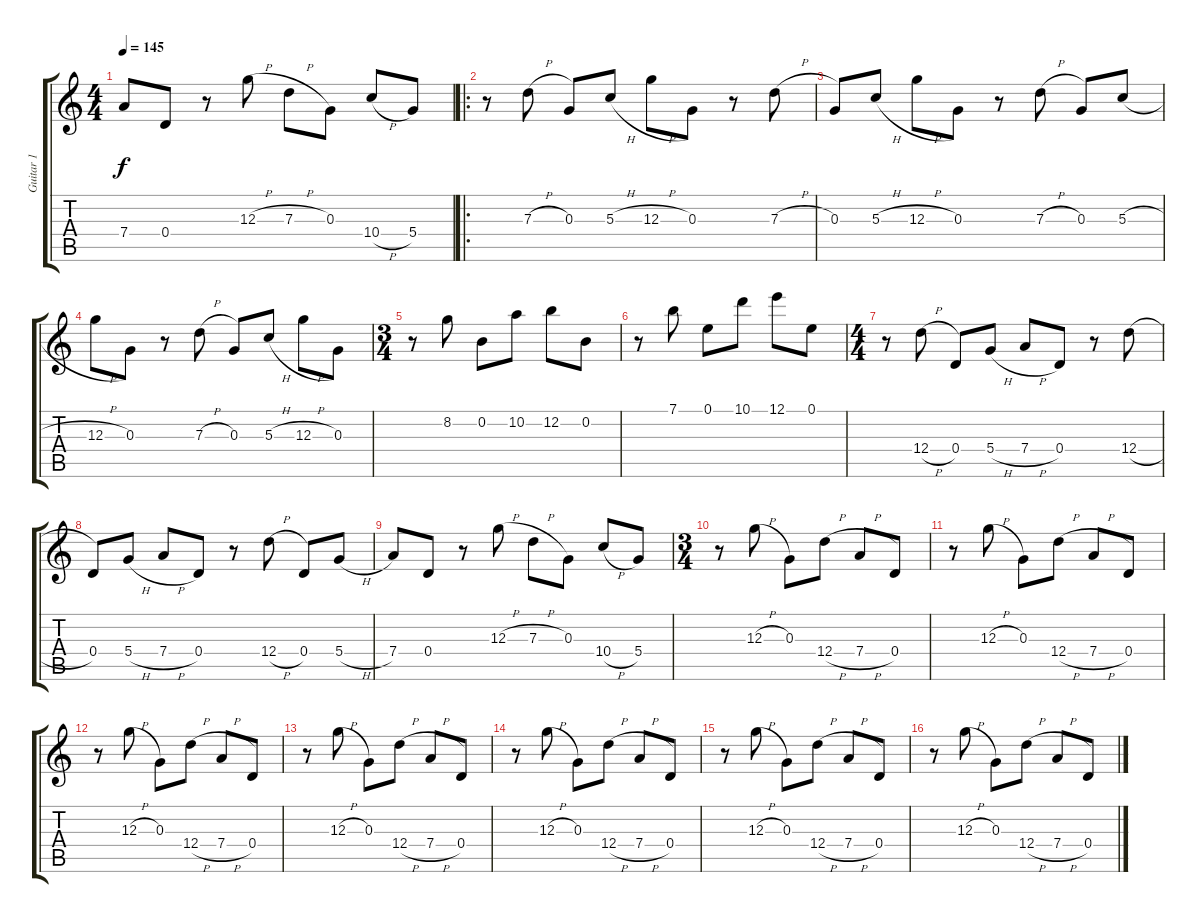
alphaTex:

\track ("Guitar 1" "Guitar 1") {instrument electricguitarclean}
\staff {score tabs}
\tuning (E4 B3 G3 D3 A2 D2) {hide}
\ts (4 4)
\tempo 145
\clef g2
\ks c
7.4.8{dy f} 0.4.8 r.8 12.3{h}.8 7.3{h}.8 0.3.8 10.4{h}.8 5.4.8 |
\ro
r.8 7.3{h}.8 0.3.8 5.3{h}.8 12.3{h}.8 0.3.8 r.8 7.3{h}.8 |
0.3.8 5.3{h}.8 12.3{h}.8 0.3.8 r.8 7.3{h}.8 0.3.8 5.3{h}.8 |
12.3{h}.8 0.3.8 r.8 7.3{h}.8 0.3.8 5.3{h}.8 12.3{h}.8 0.3.8 |
\ts (3 4)
r.8 8.2.8 0.2.8 10.2.8 12.2.8 0.2.8 |
r.8 7.1.8 0.1.8 10.1.8 12.1.8 0.1.8 |
\ts (4 4)
r.8 12.4{h}.8 0.4.8 5.4{h}.8 7.4{h}.8 0.4.8 r.8 12.4{h}.8 |
0.4.8 5.4{h}.8 7.4{h}.8 0.4.8 r.8 12.4{h}.8 0.4.8 5.4{h}.8 |
7.4.8 0.4.8 r.8 12.3{h}.8 7.3{h}.8 0.3.8 10.4{h}.8 5.4.8 |
\ts (3 4)
r.8 12.3{h}.8 0.3.8 12.4{h}.8 7.4{h}.8 0.4.8 |
r.8 12.3{h}.8 0.3.8 12.4{h}.8 7.4{h}.8 0.4.8 |
r.8 12.3{h}.8 0.3.8 12.4{h}.8 7.4{h}.8 0.4.8 |
r.8 12.3{h}.8 0.3.8 12.4{h}.8 7.4{h}.8 0.4.8 |
r.8 12.3{h}.8 0.3.8 12.4{h}.8 7.4{h}.8 0.4.8 |
r.8 12.3{h}.8 0.3.8 12.4{h}.8 7.4{h}.8 0.4.8 |
r.8 12.3{h}.8 0.3.8 12.4{h}.8 7.4{h}.8 0.4.8
